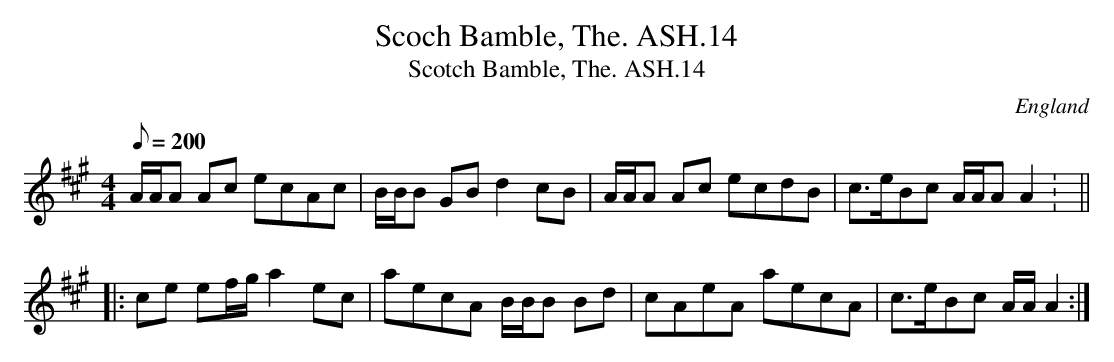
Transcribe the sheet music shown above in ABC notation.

X:1
T:Scoch Bamble, The. ASH.14
T:Scotch Bamble, The. ASH.14
M:4/4
L:1/8
Q:200
O:England
K:A
A/2A/2A Ac ecAc | B/2B/2B GB d2 cB | A/2A/2A Ac ecdB | c>eBc A/2A/2A A2:
||!
|:ce ef/2g/2 a2 ec | aecA B/2B/2B Bd | cAeA aecA | c>eBc A/2A/2A2 :|]
